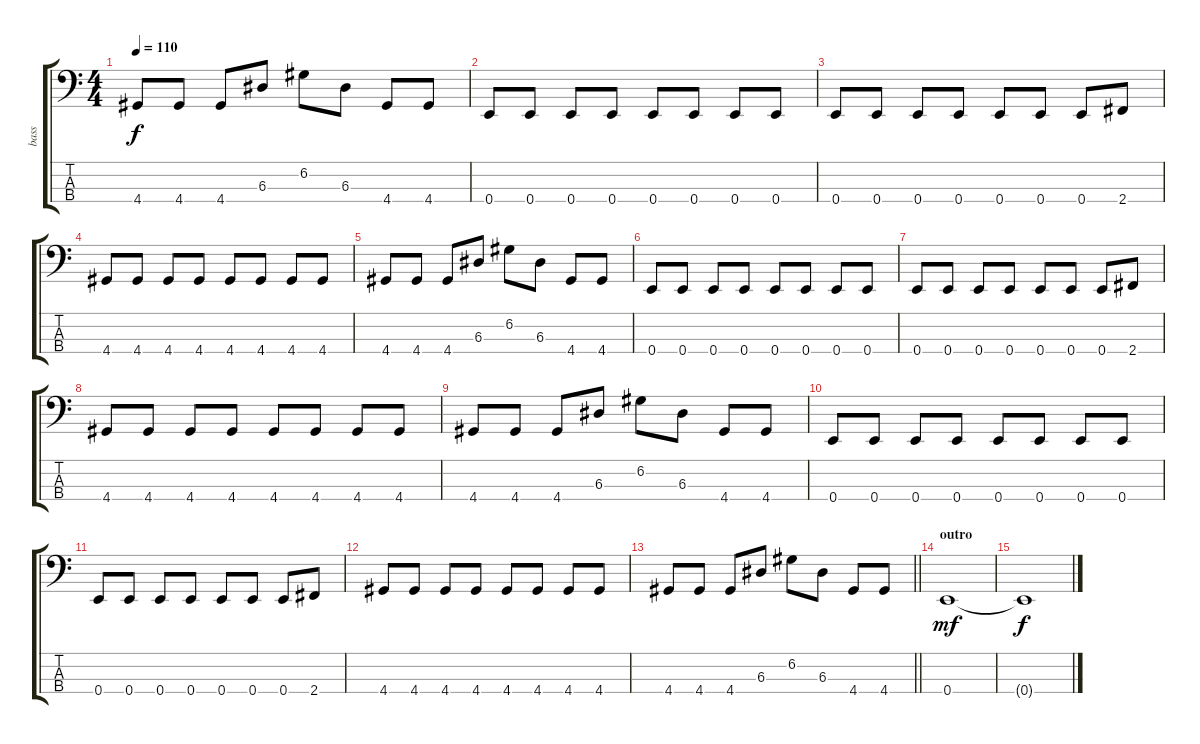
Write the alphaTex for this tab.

\track ("bass" "bass") {instrument electricbassfinger}
\staff {score tabs}
\tuning (G2 D2 A1 E1) {hide}
\ts (4 4)
\tempo 110
\clef f4
\ks c
4.4.8{dy f} 4.4.8 4.4.8 6.3.8 6.2.8 6.3.8 4.4.8 4.4.8 |
0.4.8 0.4.8 0.4.8 0.4.8 0.4.8 0.4.8 0.4.8 0.4.8 |
0.4.8 0.4.8 0.4.8 0.4.8 0.4.8 0.4.8 0.4.8 2.4.8 |
4.4.8 4.4.8 4.4.8 4.4.8 4.4.8 4.4.8 4.4.8 4.4.8 |
4.4.8 4.4.8 4.4.8 6.3.8 6.2.8 6.3.8 4.4.8 4.4.8 |
0.4.8 0.4.8 0.4.8 0.4.8 0.4.8 0.4.8 0.4.8 0.4.8 |
0.4.8 0.4.8 0.4.8 0.4.8 0.4.8 0.4.8 0.4.8 2.4.8 |
4.4.8 4.4.8 4.4.8 4.4.8 4.4.8 4.4.8 4.4.8 4.4.8 |
4.4.8 4.4.8 4.4.8 6.3.8 6.2.8 6.3.8 4.4.8 4.4.8 |
0.4.8 0.4.8 0.4.8 0.4.8 0.4.8 0.4.8 0.4.8 0.4.8 |
0.4.8 0.4.8 0.4.8 0.4.8 0.4.8 0.4.8 0.4.8 2.4.8 |
4.4.8 4.4.8 4.4.8 4.4.8 4.4.8 4.4.8 4.4.8 4.4.8 |
\barLineRight lightlight
4.4.8 4.4.8 4.4.8 6.3.8 6.2.8 6.3.8 4.4.8 4.4.8 |
\section ("" "outro")
0.4.1{dy mf volume 0} |
0.4{t}.1{dy f}
